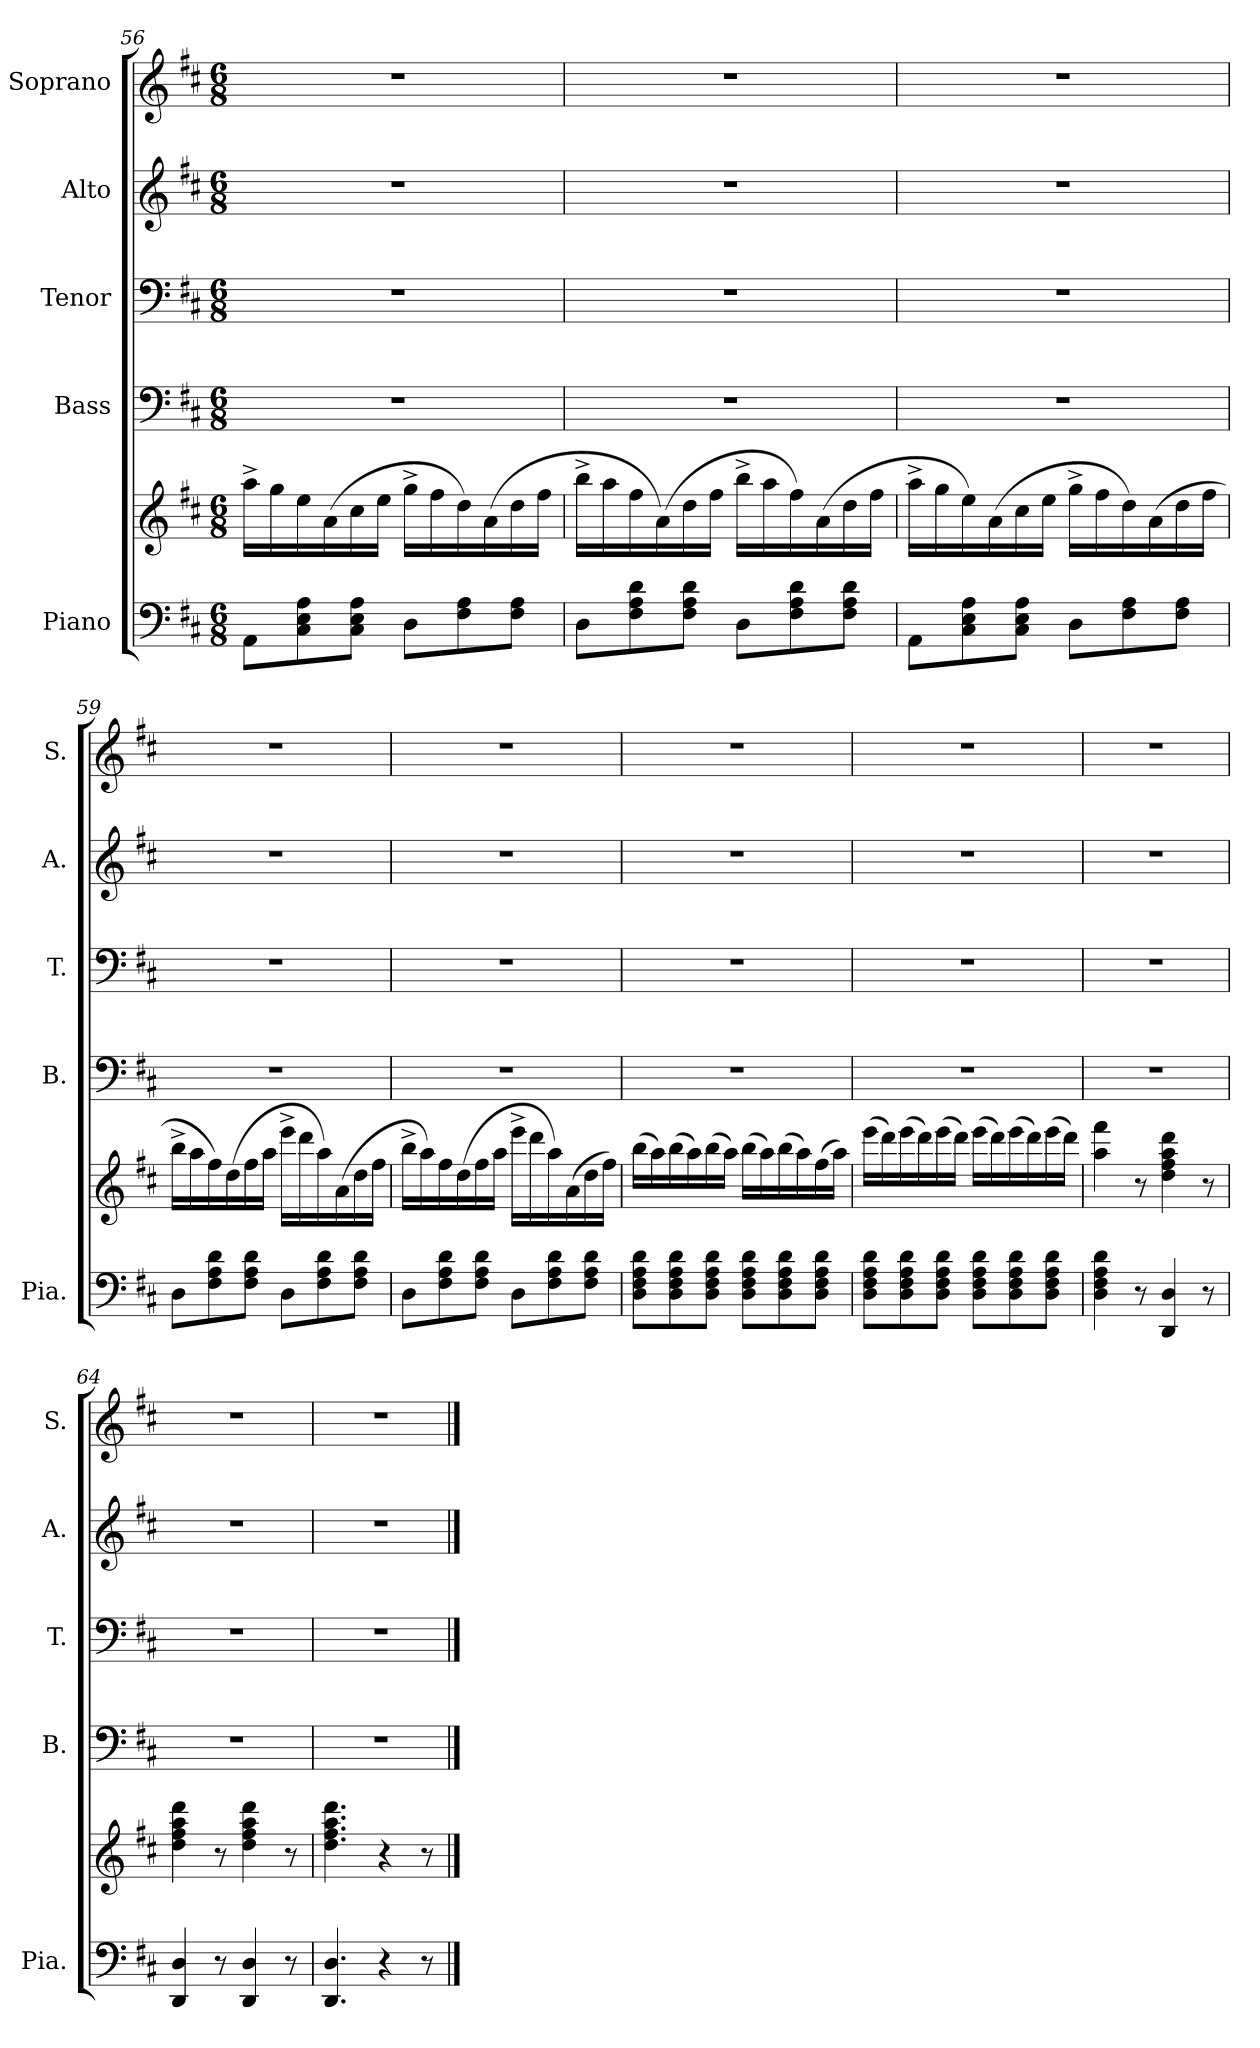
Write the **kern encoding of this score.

**kern	**kern	**kern	**kern	**kern	**kern
*part5	*part5	*part4	*part3	*part2	*part1
*staff6	*staff5	*staff4	*staff3	*staff2	*staff1
*I"Piano	*	*I"Bass	*I"Tenor	*I"Alto	*I"Soprano
*I'Pia.	*	*I'B.	*I'T.	*I'A.	*I'S.
*clefF4	*clefG2	*clefF4	*clefF4	*clefG2	*clefG2
*k[f#c#]	*k[f#c#]	*k[f#c#]	*k[f#c#]	*k[f#c#]	*k[f#c#]
*M6/8	*M6/8	*M6/8	*M6/8	*M6/8	*M6/8
=56	=56	=56	=56	=56	=56
8AA\L	16aa^\LL	2.r	2.r	2.r	2.r
.	16gg\	.	.	.	.
8C#\ 8E\ 8A\	16ee\	.	.	.	.
.	(16a\	.	.	.	.
8C#\ 8E\ 8A\J	16cc#\	.	.	.	.
.	16ee\JJ	.	.	.	.
8D\L	16gg^\LL	.	.	.	.
.	16ff#\	.	.	.	.
8F#\ 8A\	16dd\)	.	.	.	.
.	(16a\	.	.	.	.
8F#\ 8A\J	16dd\	.	.	.	.
.	16ff#\JJ	.	.	.	.
=57	=57	=57	=57	=57	=57
8D\L	16bb^\LL	2.r	2.r	2.r	2.r
.	16aa\	.	.	.	.
8F#\ 8A\ 8d\	16ff#\	.	.	.	.
.	(16a\)	.	.	.	.
8F#\ 8A\ 8d\J	16dd\	.	.	.	.
.	16ff#\JJ	.	.	.	.
8D\L	16bb^\LL	.	.	.	.
.	16aa\	.	.	.	.
8F#\ 8A\ 8d\	16ff#\)	.	.	.	.
.	(16a\	.	.	.	.
8F#\ 8A\ 8d\J	16dd\	.	.	.	.
.	16ff#\JJ	.	.	.	.
!!LO:LB:g=z
=58	=58	=58	=58	=58	=58
8AA\L	16aa^\LL	2.r	2.r	2.r	2.r
.	16gg\	.	.	.	.
8C#\ 8E\ 8A\	16ee\)	.	.	.	.
.	(16a\	.	.	.	.
8C#\ 8E\ 8A\J	16cc#\	.	.	.	.
.	16ee\JJ	.	.	.	.
8D\L	16gg^\LL	.	.	.	.
.	16ff#\	.	.	.	.
8F#\ 8A\	16dd\)	.	.	.	.
.	(16a\	.	.	.	.
8F#\ 8A\J	16dd\	.	.	.	.
.	16ff#\JJ	.	.	.	.
=59	=59	=59	=59	=59	=59
8D\L	16bb^\LL	2.r	2.r	2.r	2.r
.	16aa\	.	.	.	.
8F#\ 8A\ 8d\	16ff#\)	.	.	.	.
.	(16dd\	.	.	.	.
8F#\ 8A\ 8d\J	16ff#\	.	.	.	.
.	16aa\JJ	.	.	.	.
8D\L	16eee^\LL	.	.	.	.
.	16ddd\	.	.	.	.
8F#\ 8A\ 8d\	16aa\)	.	.	.	.
.	(16a\	.	.	.	.
8F#\ 8A\ 8d\J	16dd\	.	.	.	.
.	16ff#\JJ	.	.	.	.
=60	=60	=60	=60	=60	=60
8D\L	16bb^\LL	2.r	2.r	2.r	2.r
.	16aa\)	.	.	.	.
8F#\ 8A\ 8d\	16ff#\	.	.	.	.
.	(16dd\	.	.	.	.
8F#\ 8A\ 8d\J	16ff#\	.	.	.	.
.	16aa\JJ	.	.	.	.
8D\L	16eee^\LL	.	.	.	.
.	16ddd\	.	.	.	.
8F#\ 8A\ 8d\	16aa\)	.	.	.	.
.	(16a\	.	.	.	.
8F#\ 8A\ 8d\J	16dd\	.	.	.	.
.	16ff#\JJ)	.	.	.	.
!!LO:LB:g=z
=61	=61	=61	=61	=61	=61
8D\ 8F#\ 8A\ 8d\L	(16bb\LL	2.r	2.r	2.r	2.r
.	16aa\)	.	.	.	.
8D\ 8F#\ 8A\ 8d\	(16bb\	.	.	.	.
.	16aa\)	.	.	.	.
8D\ 8F#\ 8A\ 8d\J	(16bb\	.	.	.	.
.	16aa\JJ)	.	.	.	.
8D\ 8F#\ 8A\ 8d\L	(16bb\LL	.	.	.	.
.	16aa\)	.	.	.	.
8D\ 8F#\ 8A\ 8d\	(16bb\	.	.	.	.
.	16aa\)	.	.	.	.
8D\ 8F#\ 8A\ 8d\J	(16ff#\	.	.	.	.
.	16aa\JJ)	.	.	.	.
=62	=62	=62	=62	=62	=62
8D\ 8F#\ 8A\ 8d\L	(16eee\LL	2.r	2.r	2.r	2.r
.	16ddd\)	.	.	.	.
8D\ 8F#\ 8A\ 8d\	(16eee\	.	.	.	.
.	16ddd\)	.	.	.	.
8D\ 8F#\ 8A\ 8d\J	(16eee\	.	.	.	.
.	16ddd\JJ)	.	.	.	.
8D\ 8F#\ 8A\ 8d\L	(16eee\LL	.	.	.	.
.	16ddd\)	.	.	.	.
8D\ 8F#\ 8A\ 8d\	(16eee\	.	.	.	.
.	16ddd\)	.	.	.	.
8D\ 8F#\ 8A\ 8d\J	(16eee\	.	.	.	.
.	16ddd\JJ)	.	.	.	.
=63	=63	=63	=63	=63	=63
4D\ 4F#\ 4A\ 4d\	4aa\ 4fff#\	2.r	2.r	2.r	2.r
8r	8r	.	.	.	.
4DD/ 4D/	4dd\ 4ff#\ 4aa\ 4ddd\	.	.	.	.
8r	8r	.	.	.	.
=64	=64	=64	=64	=64	=64
4DD/ 4D/	4dd\ 4ff#\ 4aa\ 4ddd\	2.r	2.r	2.r	2.r
8r	8r	.	.	.	.
4DD/ 4D/	4dd\ 4ff#\ 4aa\ 4ddd\	.	.	.	.
8r	8r	.	.	.	.
!!LO:LB:g=z
=65	=65	=65	=65	=65	=65
4.DD/ 4.D/	4.dd\ 4.ff#\ 4.aa\ 4.ddd\	2.r	2.r	2.r	2.r
4r	4r	.	.	.	.
8r	8r	.	.	.	.
==	==	==	==	==	==
*-	*-	*-	*-	*-	*-
